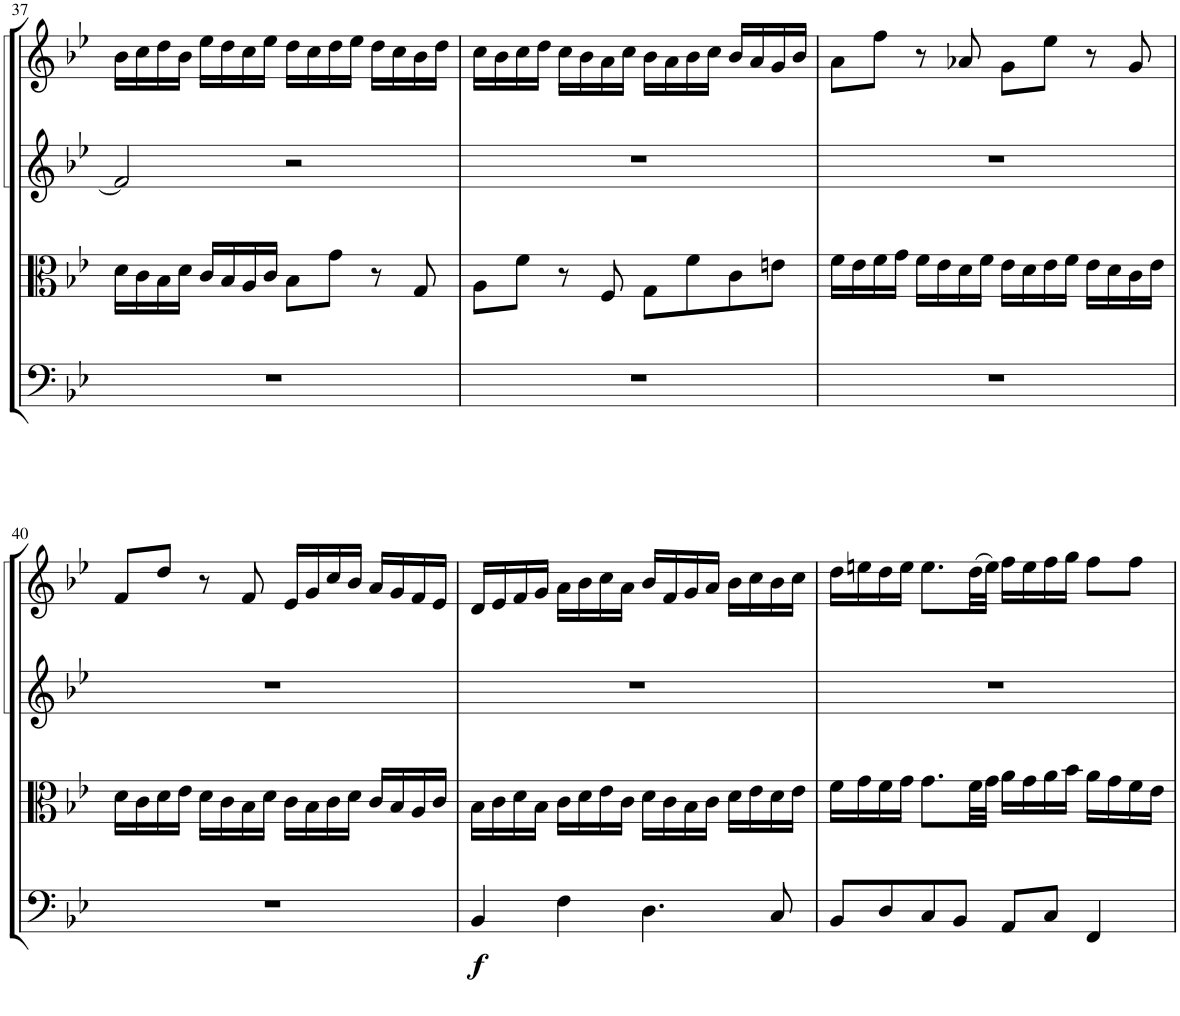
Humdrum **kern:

**kern	**dynam	**kern	**kern	**kern
*part4	*part4	*part3	*part2	*part1
*staff4	*staff4	*staff3	*staff2	*staff1
*I"Violoncello	*	*I"Viola	*I"Violin II	*I"Violin I
*I'Vc	*	*I'Vla	*I'Vln	*I'Vln
!!LO:PB:g=z
*clefF4	*	*clefC3	*clefG2	*clefG2
*k[b-e-]	*	*k[b-e-]	*k[b-e-]	*k[b-e-]
*M4/4	*	*M4/4	*M4/4	*M4/4
*met(c)	*	*met(c)	*met(c)	*met(c)
=37	=37	=37	=37	=37
1r	.	16d\LL	2f/]	16b-\LL
.	.	16c\	.	16cc\
.	.	16B-\	.	16dd\
.	.	16d\JJ	.	16b-\JJ
.	.	16c/LL	.	16ee-\LL
.	.	16B-/	.	16dd\
.	.	16A/	.	16cc\
.	.	16c/JJ	.	16ee-\JJ
.	.	8B-\L	2r	16dd\LL
.	.	.	.	16cc\
.	.	8g\J	.	16dd\
.	.	.	.	16ee-\JJ
.	.	8r	.	16dd\LL
.	.	.	.	16cc\
.	.	8G/	.	16b-\
.	.	.	.	16dd\JJ
=38	=38	=38	=38	=38
1r	.	8A\L	1r	16cc\LL
.	.	.	.	16b-\
.	.	8f\J	.	16cc\
.	.	.	.	16dd\JJ
.	.	8r	.	16cc\LL
.	.	.	.	16b-\
.	.	8F/	.	16a\
.	.	.	.	16cc\JJ
.	.	8G\L	.	16b-\LL
.	.	.	.	16a\
.	.	8f\	.	16b-\
.	.	.	.	16cc\JJ
.	.	8c\	.	16b-/LL
.	.	.	.	16a/
.	.	8en\J	.	16g/
.	.	.	.	16b-/JJ
=39	=39	=39	=39	=39
1r	.	16f\LL	1r	8a\L
.	.	16e-\	.	.
.	.	16f\	.	8ff\J
.	.	16g\JJ	.	.
.	.	16f\LL	.	8r
.	.	16e-\	.	.
.	.	16d\	.	8a-X/
.	.	16f\JJ	.	.
.	.	16e-\LL	.	8g\L
.	.	16d\	.	.
.	.	16e-\	.	8ee-\J
.	.	16f\JJ	.	.
.	.	16e-\LL	.	8r
.	.	16d\	.	.
.	.	16c\	.	8g/
.	.	16e-\JJ	.	.
!!LO:LB:g=z
=40	=40	=40	=40	=40
1r	.	16d\LL	1r	8f/L
.	.	16c\	.	.
.	.	16d\	.	8dd/J
.	.	16e-\JJ	.	.
.	.	16d\LL	.	8r
.	.	16c\	.	.
.	.	16B-\	.	8f/
.	.	16d\JJ	.	.
.	.	16c\LL	.	16e-/LL
.	.	16B-\	.	16g/
.	.	16c\	.	16cc/
.	.	16d\JJ	.	16b-/JJ
.	.	16c/LL	.	16a/LL
.	.	16B-/	.	16g/
.	.	16A/	.	16f/
.	.	16c/JJ	.	16e-/JJ
=41	=41	=41	=41	=41
!	!LO:DY:b	!	!	!
4BB-/	f	16B-\LL	1r	16d/LL
.	.	16c\	.	16e-/
.	.	16d\	.	16f/
.	.	16B-\JJ	.	16g/JJ
4F\	.	16c\LL	.	16a\LL
.	.	16d\	.	16b-\
.	.	16e-\	.	16cc\
.	.	16c\JJ	.	16a\JJ
4.D\	.	16d\LL	.	16b-/LL
.	.	16c\	.	16f/
.	.	16B-\	.	16g/
.	.	16c\JJ	.	16a/JJ
.	.	16d\LL	.	16b-\LL
.	.	16e-\	.	16cc\
8C/	.	16d\	.	16b-\
.	.	16e-\JJ	.	16cc\JJ
=42	=42	=42	=42	=42
8BB-/L	.	16f\LL	1r	16dd\LL
.	.	16g\	.	16een\
8D/	.	16f\	.	16dd\
.	.	16g\JJ	.	16ee\JJ
8C/	.	8.g\L	.	8.ee\L
8BB-/J	.	.	.	.
.	.	32f\LL	.	(32dd\LL
.	.	32g\JJJ	.	32ee\JJJ)
8AA/L	.	16a\LL	.	16ff\LL
.	.	16g\	.	16ee\
8C/J	.	16a\	.	16ff\
.	.	16b-\JJ	.	16gg\JJ
4FF/	.	16a\LL	.	8ff\L
.	.	16g\	.	.
.	.	16f\	.	8ff\J
.	.	16e-\JJ	.	.
=	=	=	=	=
*-	*-	*-	*-	*-
